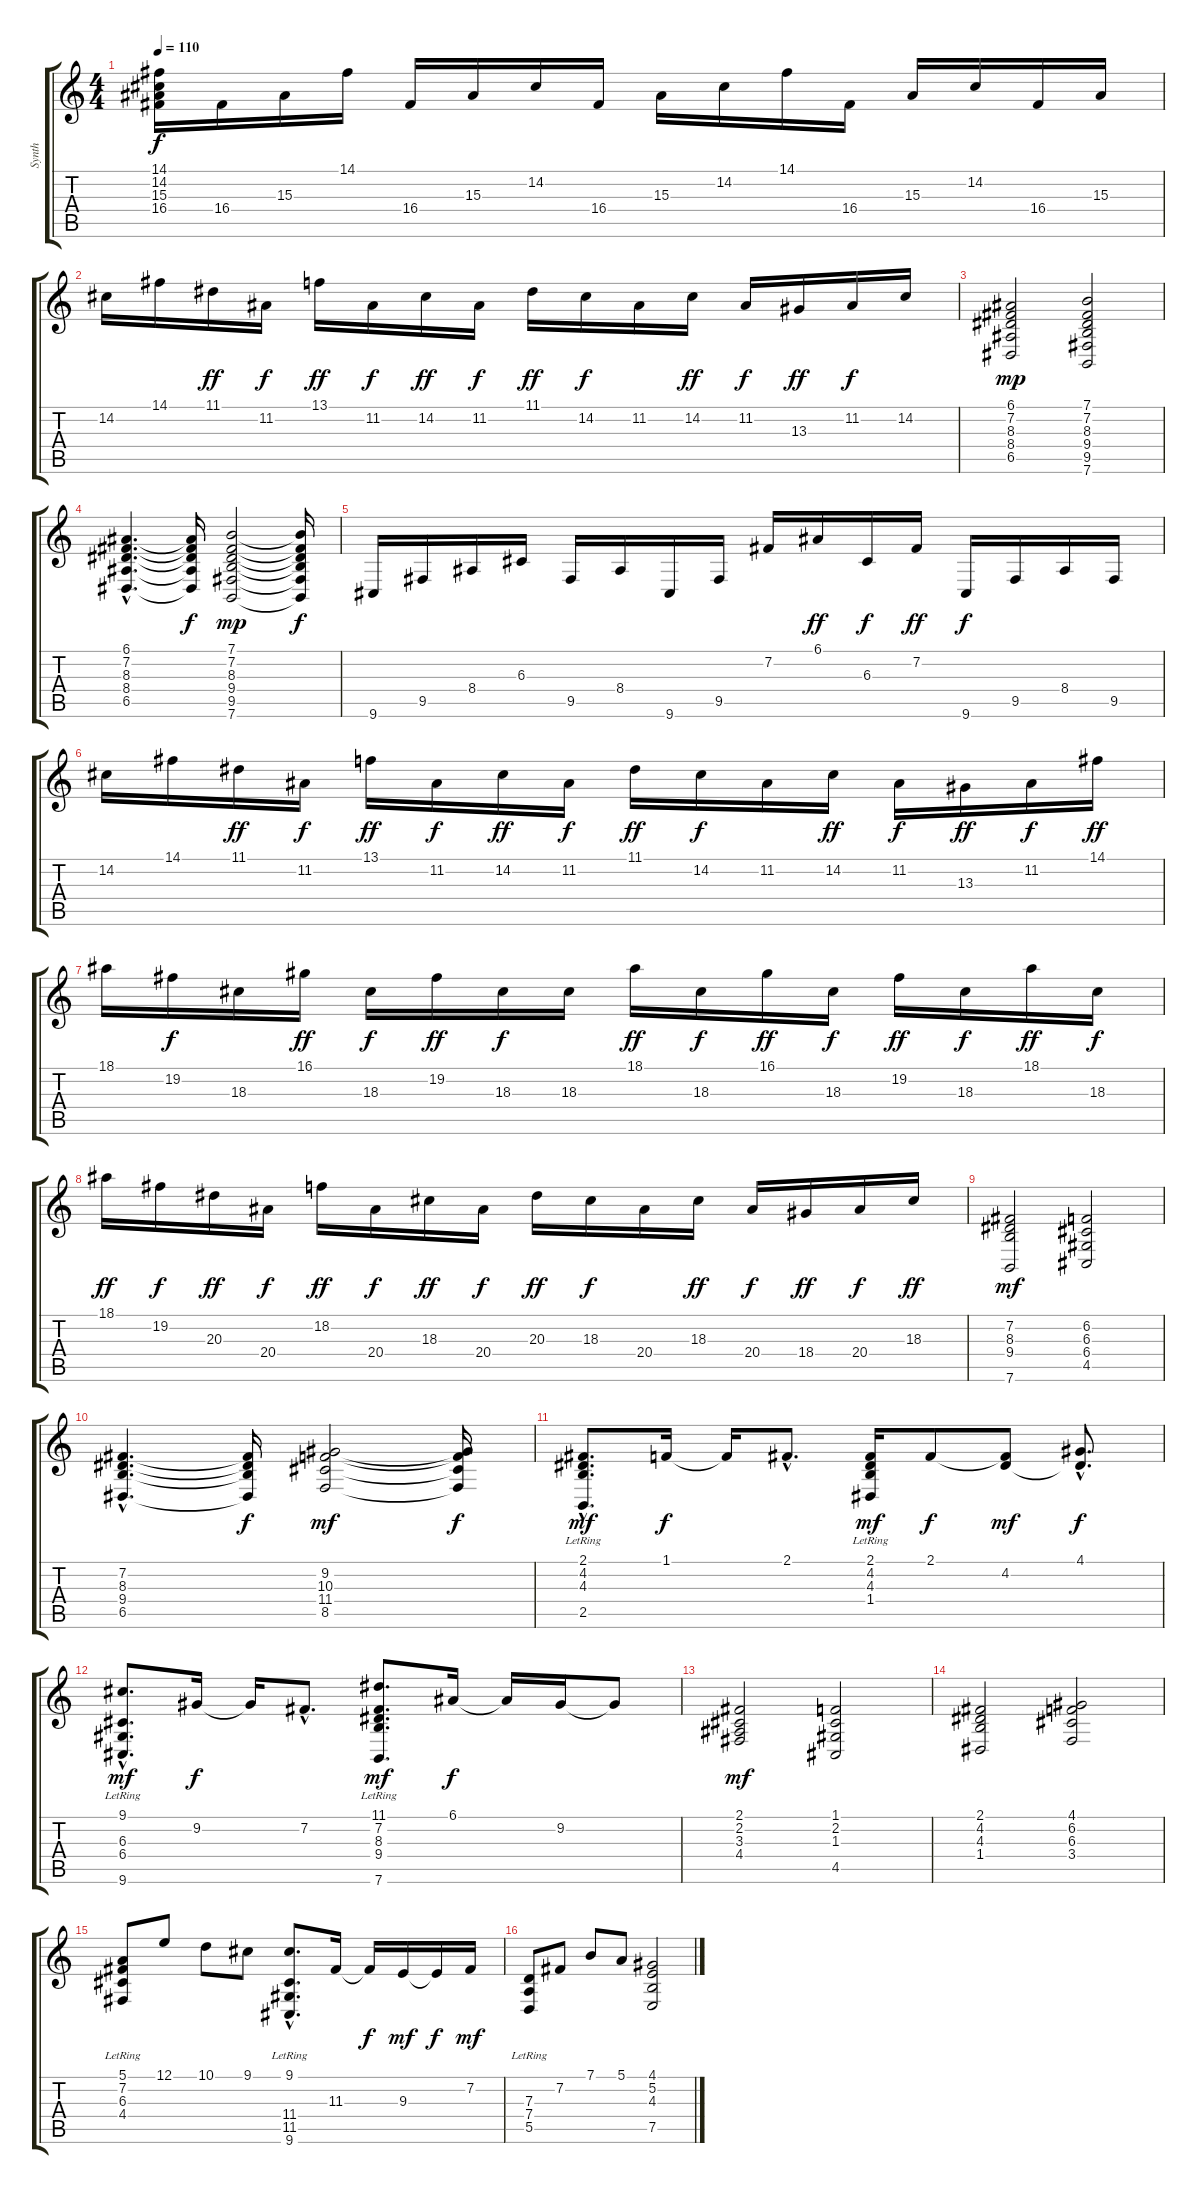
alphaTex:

\track ("Synth" "Synth") {instrument pad3polysynth}
\staff {score tabs}
\tuning (E4 B3 G3 D3 A2 E2) {hide}
\ts (4 4)
\tempo 110
\clef g2
\ks c
(14.1 14.2 15.3 16.4).16{dy f instrument pad3polysynth} 16.4.16 15.3.16 14.1.16 16.4.16 15.3.16 14.2.16 16.4.16 15.3.16 14.2.16 14.1.16 16.4.16 15.3.16 14.2.16 16.4.16 15.3.16 |
14.2.16 14.1.16 11.1.16{dy ff} 11.2.16{dy f} 13.1.16{dy ff} 11.2.16{dy f} 14.2.16{dy ff} 11.2.16{dy f} 11.1.16{dy ff} 14.2.16{dy f} 11.2.16 14.2.16{dy ff} 11.2.16{dy f} 13.3.16{dy ff} 11.2.16{dy f} 14.2.16 |
(6.1 7.2 8.3 8.4 6.5).2{dy mp} (7.1 7.2 8.3 9.4 9.5 7.6).2 |
(6.1{hac} 7.2{hac} 8.3{hac} 8.4{hac} 6.5{hac}).4{d} (6.1{t} 7.2{t} 8.3{t} 8.4{t} 6.5{t}).16{dy f} (7.1 7.2 8.3 9.4 9.5 7.6).2{dy mp} (7.1{t} 7.2{t} 8.3{t} 9.4{t} 9.5{t} 7.6{t}).16{dy f} |
9.6.16 9.5.16 8.4.16 6.3.16 9.5.16 8.4.16 9.6.16 9.5.16 7.2.16 6.1.16{dy ff} 6.3.16{dy f} 7.2.16{dy ff} 9.6.16{dy f} 9.5.16 8.4.16 9.5.16 |
14.2.16 14.1.16 11.1.16{dy ff} 11.2.16{dy f} 13.1.16{dy ff} 11.2.16{dy f} 14.2.16{dy ff} 11.2.16{dy f} 11.1.16{dy ff} 14.2.16{dy f} 11.2.16 14.2.16{dy ff} 11.2.16{dy f} 13.3.16{dy ff} 11.2.16{dy f} 14.1.16{dy ff} |
18.1.16 19.2.16{dy f} 18.3.16 16.1.16{dy ff} 18.3.16{dy f} 19.2.16{dy ff} 18.3.16{dy f} 18.3.16 18.1.16{dy ff} 18.3.16{dy f} 16.1.16{dy ff} 18.3.16{dy f} 19.2.16{dy ff} 18.3.16{dy f} 18.1.16{dy ff} 18.3.16{dy f} |
18.1.16{dy ff} 19.2.16{dy f} 20.3.16{dy ff} 20.4.16{dy f} 18.2.16{dy ff} 20.4.16{dy f} 18.3.16{dy ff} 20.4.16{dy f} 20.3.16{dy ff} 18.3.16{dy f} 20.4.16 18.3.16{dy ff} 20.4.16{dy f} 18.4.16{dy ff} 20.4.16{dy f} 18.3.16{dy ff} |
(7.2 8.3 9.4 7.6).2{dy mf} (6.2 6.3 6.4 4.5).2 |
(7.2{hac} 8.3{hac} 9.4{hac} 6.5{hac}).4{d} (7.2{t} 8.3{t} 9.4{t} 6.5{t}).16{dy f} (9.2 10.3 11.4 8.5).2{dy mf} (9.2{t} 10.3{t} 11.4{t} 8.5{t}).16{dy f} |
(2.1{hac} 4.2{hac lr} 4.3{hac lr} 2.5{hac lr}).8{d dy mf} 1.1.16{dy f} 1.1{t}.16 2.1{hac}.8{d} (2.1 4.2{lr} 4.3{lr} 1.4{lr}).16{dy mf} 2.1.8{dy f} (2.1{t} 4.2).8{dy mf} (4.1{hac} 4.2{hac t}).8{d dy f} |
(9.1{hac} 6.3{hac lr} 6.4{hac lr} 9.6{hac lr}).8{d dy mf} 9.2.16{dy f} 9.2{t}.16 7.2{hac}.8{d} (11.1 7.2{lr} 8.3{lr} 9.4{lr} 7.6{lr}).8{d dy mf} 6.1.16{dy f} 6.1{t}.16 9.2.16 9.2{t}.8 |
(2.1 2.2 3.3 4.4).2{dy mf} (1.1 2.2 1.3 4.5).2 |
(2.1 4.2 4.3 1.4).2 (4.1 6.2 6.3 3.4).2 |
(5.1 7.2{lr} 6.3{lr} 4.4{lr}).8 12.1.8 10.1.8 9.1.8 (9.1{hac} 11.4{hac lr} 11.5{hac lr} 9.6{hac lr}).8{d} 11.3.16 11.3{t}.16{dy f} 9.3.16{dy mf} 9.3{t}.16{dy f} 7.2.16{dy mf} |
(7.3{lr} 7.4{lr} 5.5{lr}).8 7.2.8 7.1.8 5.1.8 (4.1 5.2 4.3 7.5).2
